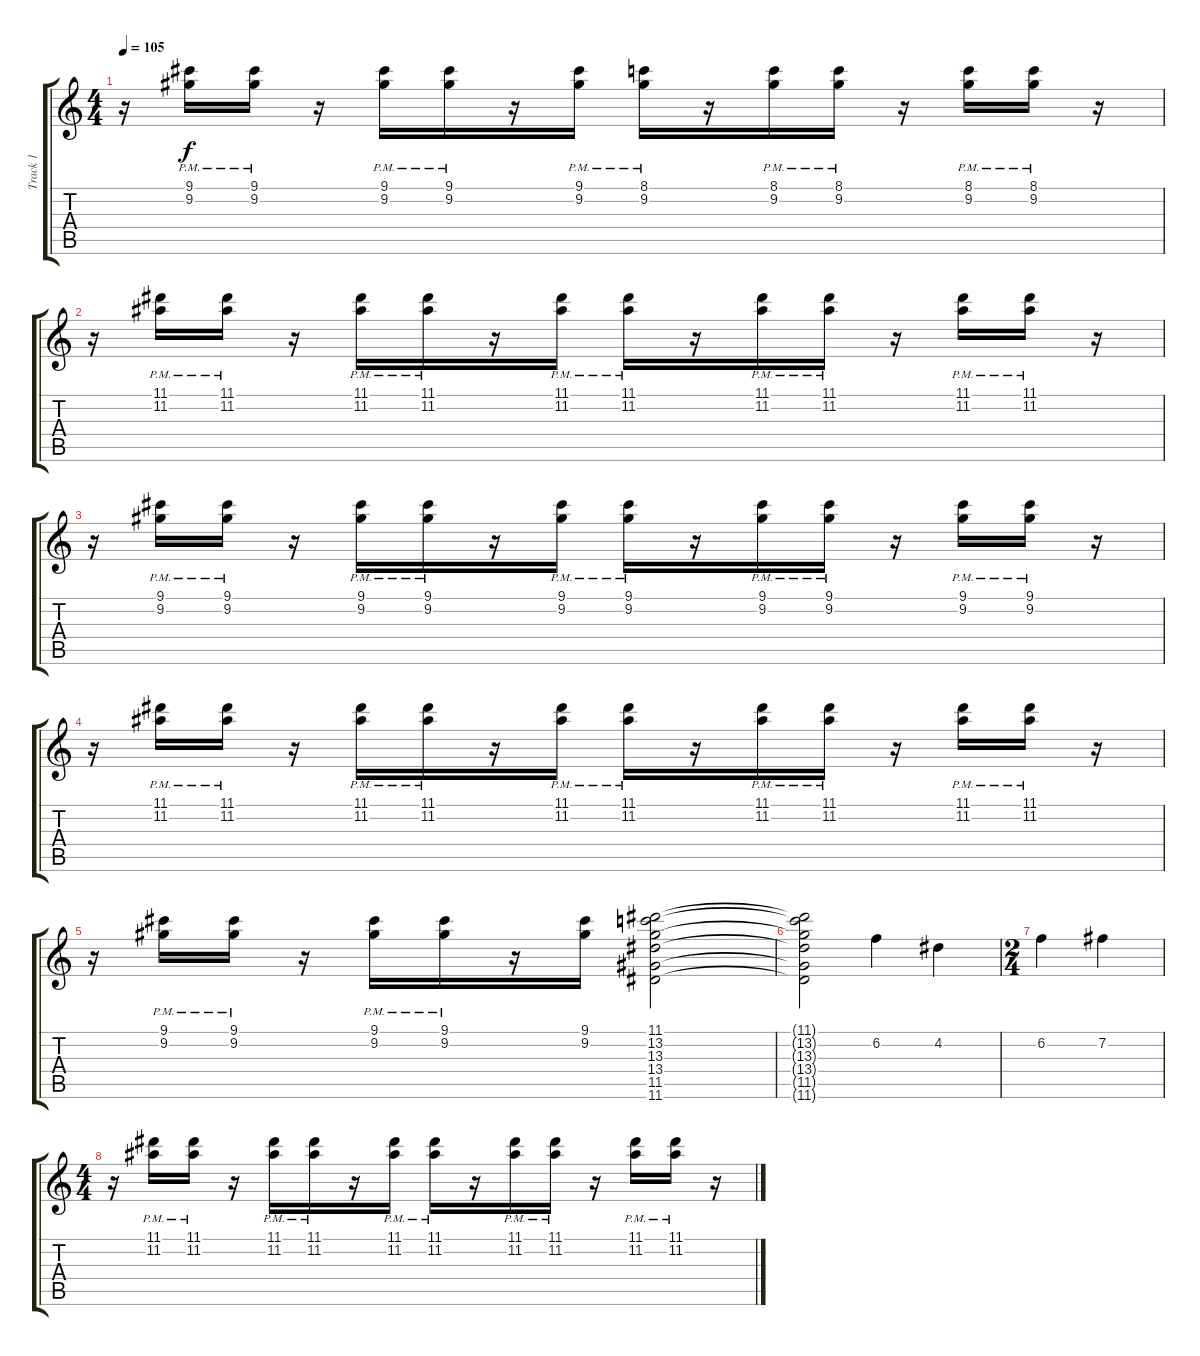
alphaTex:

\track ("Track 1" "Track 1") {instrument overdrivenguitar}
\staff {score tabs}
\tuning (E4 B3 G3 D3 A2 E2) {hide}
\ts (4 4)
\tempo 105
\clef g2
\ks c
r.16{dy f} (9.1{pm} 9.2{pm}).16 (9.1{pm} 9.2{pm}).16 r.16 (9.1{pm} 9.2{pm}).16 (9.1{pm} 9.2{pm}).16 r.16 (9.1{pm} 9.2{pm}).16 (8.1{pm} 9.2{pm}).16 r.16 (8.1{pm} 9.2{pm}).16 (8.1{pm} 9.2{pm}).16 r.16 (8.1{pm} 9.2{pm}).16 (8.1{pm} 9.2{pm}).16 r.16 |
r.16 (11.1{pm} 11.2{pm}).16 (11.1{pm} 11.2{pm}).16 r.16 (11.1{pm} 11.2{pm}).16 (11.1{pm} 11.2{pm}).16 r.16 (11.1{pm} 11.2{pm}).16 (11.1{pm} 11.2{pm}).16 r.16 (11.1{pm} 11.2{pm}).16 (11.1{pm} 11.2{pm}).16 r.16 (11.1{pm} 11.2{pm}).16 (11.1{pm} 11.2{pm}).16 r.16 |
r.16 (9.1{pm} 9.2{pm}).16 (9.1{pm} 9.2{pm}).16 r.16 (9.1{pm} 9.2{pm}).16 (9.1{pm} 9.2{pm}).16 r.16 (9.1{pm} 9.2{pm}).16 (9.1{pm} 9.2{pm}).16 r.16 (9.1{pm} 9.2{pm}).16 (9.1{pm} 9.2{pm}).16 r.16 (9.1{pm} 9.2{pm}).16 (9.1{pm} 9.2{pm}).16 r.16 |
r.16 (11.1{pm} 11.2{pm}).16 (11.1{pm} 11.2{pm}).16 r.16 (11.1{pm} 11.2{pm}).16 (11.1{pm} 11.2{pm}).16 r.16 (11.1{pm} 11.2{pm}).16 (11.1{pm} 11.2{pm}).16 r.16 (11.1{pm} 11.2{pm}).16 (11.1{pm} 11.2{pm}).16 r.16 (11.1{pm} 11.2{pm}).16 (11.1{pm} 11.2{pm}).16 r.16 |
r.16 (9.1{pm} 9.2{pm}).16 (9.1{pm} 9.2{pm}).16 r.16 (9.1{pm} 9.2{pm}).16 (9.1{pm} 9.2{pm}).16 r.16 (9.1 9.2).16 (11.1 13.2 13.3 13.4 11.5 11.6).2 |
(11.1{t} 13.2{t} 13.3{t} 13.4{t} 11.5{t} 11.6{t}).2 6.2.4 4.2.4 |
\ts (2 4)
6.2.4 7.2.4 |
\ts (4 4)
r.16 (11.1{pm} 11.2{pm}).16 (11.1{pm} 11.2{pm}).16 r.16 (11.1{pm} 11.2{pm}).16 (11.1{pm} 11.2{pm}).16 r.16 (11.1{pm} 11.2{pm}).16 (11.1{pm} 11.2{pm}).16 r.16 (11.1{pm} 11.2{pm}).16 (11.1{pm} 11.2{pm}).16 r.16 (11.1{pm} 11.2{pm}).16 (11.1{pm} 11.2{pm}).16 r.16
